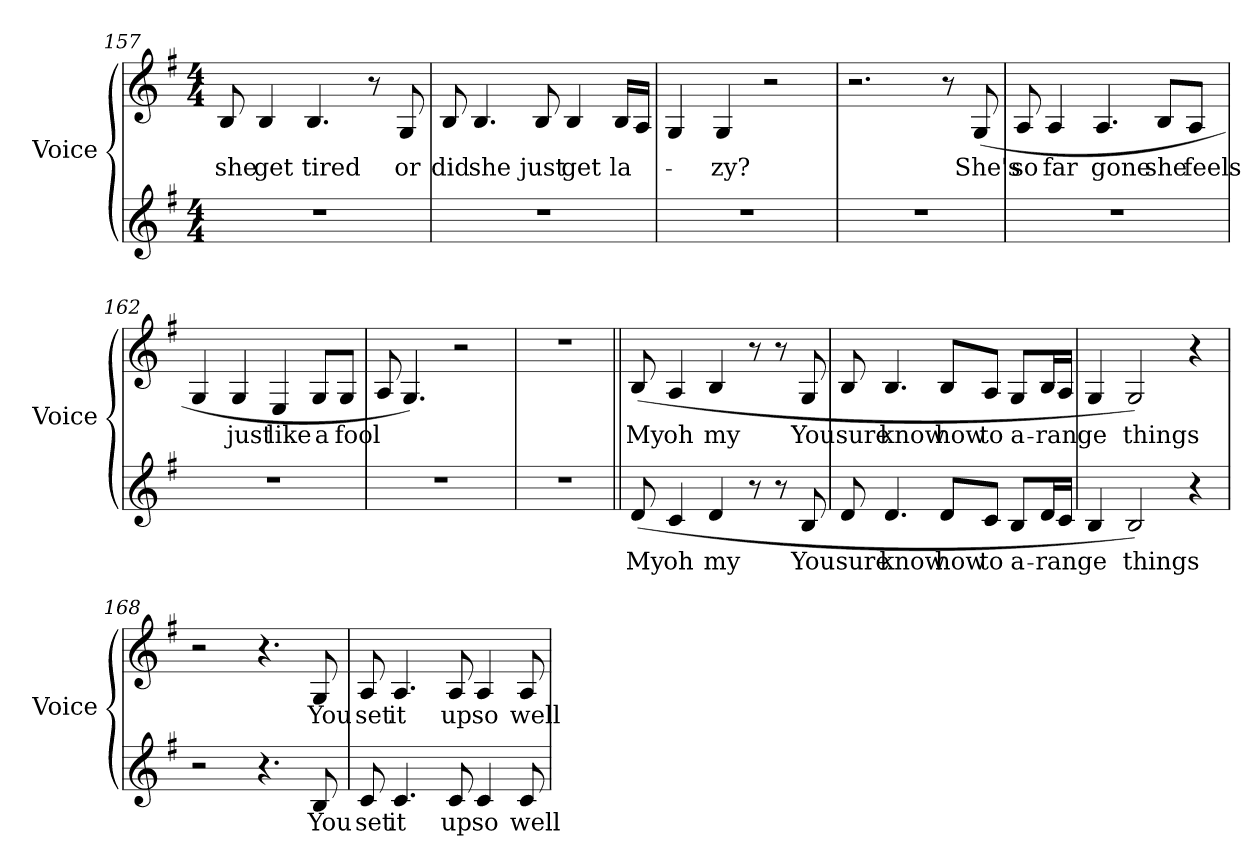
**kern	**text	**kern	**text
*part2	*part2	*part1	*part1
*staff2	*staff2	*staff1	*staff1
*I"Voice	*	*I"Voice	*
*I'Voice	*	*I'Voice	*
*clefG2	*	*clefG2	*
*k[f#]	*	*k[f#]	*
*G:	*	*G:	*
*M4/4	*	*M4/4	*
=157	=157	=157	=157
!	!	!	!LO:LY:b:color=#000000
1r	.	8Bi/	she
!	!	!	!LO:LY:b:color=#000000
.	.	4Bi/	get
!	!	!	!LO:LY:b:color=#000000
.	.	4.Bi/	tired
.	.	8r	.
!	!	!	!LO:LY:b:color=#000000
.	.	8Gi/	or
!!LO:LB:g=z
=158	=158	=158	=158
!	!	!	!LO:LY:b:color=#000000
1r	.	8Bi/	did
!	!	!	!LO:LY:b:color=#000000
.	.	4.Bi/	she
!	!	!	!LO:LY:b:color=#000000
.	.	8Bi/	just
!	!	!	!LO:LY:b:color=#000000
.	.	4Bi/	get
!	!	!	!LO:LY:b:color=#000000
.	.	16Bi/LL	la-
.	.	16Ai/JJ	.
=159	=159	=159	=159
1r	.	4Gi/	.
!	!	!	!LO:LY:b:color=#000000
.	.	4Gi/	-zy?
.	.	2r	.
=160	=160	=160	=160
1r	.	2.r	.
.	.	8r	.
!	!	!	!LO:LY:b:color=#000000
.	.	(8Gi/	She's
=161	=161	=161	=161
!	!	!	!LO:LY:b:color=#000000
1r	.	8Ai/	so
!	!	!	!LO:LY:b:color=#000000
.	.	4Ai/	far
!	!	!	!LO:LY:b:color=#000000
.	.	4.Ai/	gone
!	!	!	!LO:LY:b:color=#000000
.	.	8Bi/L	she
!	!	!	!LO:LY:b:color=#000000
.	.	8Ai/J	feels
=162	=162	=162	=162
1r	.	4Gi/	.
!	!	!	!LO:LY:b:color=#000000
.	.	4Gi/	just
!	!	!	!LO:LY:b:color=#000000
.	.	4Ei/	like
!	!	!	!LO:LY:b:color=#000000
.	.	8Gi/L	a
!	!	!	!LO:LY:b:color=#000000
.	.	8Gi/J	fool
!!LO:LB:g=z
=163	=163	=163	=163
1r	.	8Ai/	.
.	.	4.Gi/)	.
.	.	2r	.
=164	=164	=164	=164
1r	.	1r	.
=165||	=165||	=165||	=165||
!	!LO:LY:b:color=#000000	!	!
!	!	!	!LO:LY:b:color=#000000
(8di/	My	(8Bi/	My
!	!LO:LY:b:color=#000000	!	!
!	!	!	!LO:LY:b:color=#000000
4ci/	oh	4Ai/	oh
!	!LO:LY:b:color=#000000	!	!
!	!	!	!LO:LY:b:color=#000000
4di/	my	4Bi/	my
8r	.	8r	.
8r	.	8r	.
!	!LO:LY:b:color=#000000	!	!
!	!	!	!LO:LY:b:color=#000000
8Bi/	You	8Gi/	You
=166	=166	=166	=166
!	!LO:LY:b:color=#000000	!	!
!	!	!	!LO:LY:b:color=#000000
8di/	sure	8Bi/	sure
!	!LO:LY:b:color=#000000	!	!
!	!	!	!LO:LY:b:color=#000000
4.di/	know	4.Bi/	know
!	!LO:LY:b:color=#000000	!	!
!	!	!	!LO:LY:b:color=#000000
8di/L	how	8Bi/L	how
!	!LO:LY:b:color=#000000	!	!
!	!	!	!LO:LY:b:color=#000000
8ci/J	to	8Ai/J	to
!	!LO:LY:b:color=#000000	!	!
!	!	!	!LO:LY:b:color=#000000
8Bi/L	a-	8Gi/L	a-
!	!LO:LY:b:color=#000000	!	!
!	!	!	!LO:LY:b:color=#000000
16di/L	-range	16Bi/L	-range
16ci/JJ	.	16Ai/JJ	.
=167	=167	=167	=167
4Bi/	.	4Gi/	.
!	!LO:LY:b:color=#000000	!	!
!	!	!	!LO:LY:b:color=#000000
2Bi/)	things	2Gi/)	things
4r	.	4r	.
!!LO:LB:g=z
=168	=168	=168	=168
2r	.	2r	.
4.r	.	4.r	.
!	!LO:LY:b:color=#000000	!	!
!	!	!	!LO:LY:b:color=#000000
8Bi/	You	8Gi/	You
=169	=169	=169	=169
!	!LO:LY:b:color=#000000	!	!
!	!	!	!LO:LY:b:color=#000000
8ci/	set	8Ai/	set
!	!LO:LY:b:color=#000000	!	!
!	!	!	!LO:LY:b:color=#000000
4.ci/	it	4.Ai/	it
!	!LO:LY:b:color=#000000	!	!
!	!	!	!LO:LY:b:color=#000000
8ci/	up	8Ai/	up
!	!LO:LY:b:color=#000000	!	!
!	!	!	!LO:LY:b:color=#000000
4ci/	so	4Ai/	so
!	!LO:LY:b:color=#000000	!	!
!	!	!	!LO:LY:b:color=#000000
8ci/	well	8Ai/	well
=	=	=	=
*-	*-	*-	*-
